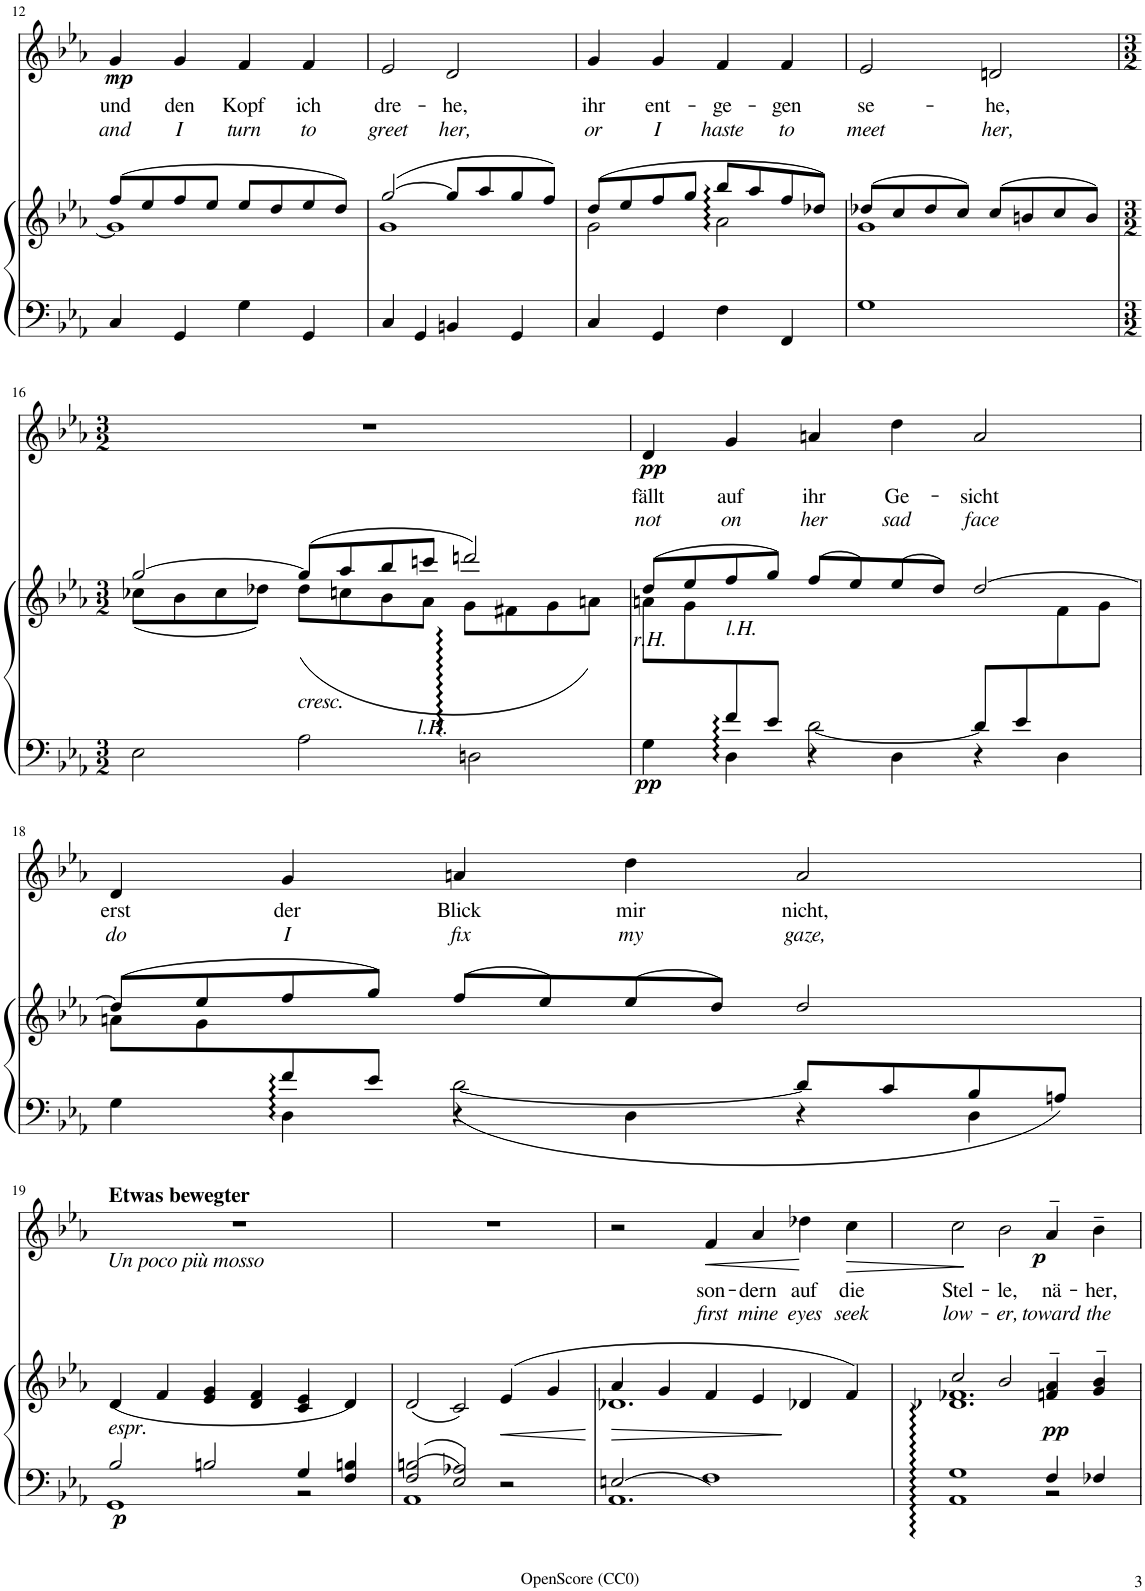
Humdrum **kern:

**kern	**kern	**dynam	**kern	**text	**text	**dynam
*part2	*part2	*part2	*part1	*part1	*part1	*part1
*staff3	*staff2	*staff2/3	*staff1	*staff1	*staff1	*staff1
*I"Piano	*	*	*I"Gesang Voice	*	*	*
*I'Pno	*	*	*	*	*	*
!!LO:PB:g=z
*clefF4	*clefG2	*	*clefG2	*	*	*
*k[b-e-a-]	*k[b-e-a-]	*	*k[b-e-a-]	*	*	*
*M4/4	*M4/4	*	*M4/4	*	*	*
=12	=12	=12	=12	=12	=12	=12
*	*^	*	*	*	*	*
!	!	!	!	!	!LO:LY:b	!LO:LY:b	!LO:DY:b
4C/	(8ff/L	1g]	.	4g/	und	and	mp
.	8ee-/	.	.	.	.	.	.
!	!	!	!	!	!LO:LY:b	!LO:LY:b	!
4GG/	8ff/	.	.	4g/	den	I	.
.	8ee-/J	.	.	.	.	.	.
!	!	!	!	!	!LO:LY:b	!LO:LY:b	!
4G\	8ee-/L	.	.	4f/	Kopf	turn	.
.	8dd/	.	.	.	.	.	.
!	!	!	!	!	!LO:LY:b	!LO:LY:b	!
4GG/	8ee-/	.	.	4f/	ich	to	.
.	8dd/J)	.	.	.	.	.	.
=13	=13	=13	=13	=13	=13	=13	=13
!	!	!	!	!	!LO:LY:b	!LO:LY:b	!
4C/	([2gg/	1g	.	2e-/	dre-	greet	.
4GG/	.	.	.	.	.	.	.
!	!	!	!	!	!LO:LY:b	!LO:LY:b	!
4BBn/	8gg/L]	.	.	2d/	-he,	her,	.
.	8aa-/	.	.	.	.	.	.
4GG/	8gg/	.	.	.	.	.	.
.	8ff/J)	.	.	.	.	.	.
=14	=14	=14	=14	=14	=14	=14	=14
!	!	!	!	!	!LO:LY:b	!LO:LY:b	!
4C/	(8dd/L	2g\	.	4g/	ihr	or	.
.	8ee-/	.	.	.	.	.	.
!	!	!	!	!	!LO:LY:b	!LO:LY:b	!
4GG/	8ff/	.	.	4g/	ent-	I	.
.	8gg/J	.	.	.	.	.	.
!	!	!	!	!	!LO:LY:b	!LO:LY:b	!
4F\	8bb-::/L	2a-\	.	4f/	-ge-	haste	.
.	8aa-/	.	.	.	.	.	.
!	!	!	!	!	!LO:LY:b	!LO:LY:b	!
4FF/	8ff/	.	.	4f/	-gen	to	.
.	8dd-X/J)	.	.	.	.	.	.
=15	=15	=15	=15	=15	=15	=15	=15
!	!	!	!	!	!LO:LY:b	!LO:LY:b	!
1G	(8dd-X/L	1g	.	2e-/	se-	meet	.
.	8cc/	.	.	.	.	.	.
.	8dd-/	.	.	.	.	.	.
.	8cc/J)	.	.	.	.	.	.
!	!	!	!	!	!LO:LY:b	!LO:LY:b	!
.	(8cc/L	.	.	2dn/	-he,	her,	.
.	8bn/	.	.	.	.	.	.
.	8cc/	.	.	.	.	.	.
.	8b/J)	.	.	.	.	.	.
!!LO:LB:g=z
=16	=16	=16	=16	=16	=16	=16	=16
*M3/2	*M3/2	*	*	*M3/2	*	*	*
2E-\	[2gg/	(8cc-X\L	.	1.r	.	.	.
.	.	8b-\	.	.	.	.	.
.	.	8cc-\	.	.	.	.	.
.	.	8dd-X\J)	.	.	.	.	.
!	!LO:TX:b:i:t=cresc.	!	!	!	!	!	!
2A-\	(8gg/L]	(8dd-\L	.	.	.	.	.
.	8aa-/	8ccn\	.	.	.	.	.
.	8bb-/	8b-\	.	.	.	.	.
.	8cccn/J	8a-\J	.	.	.	.	.
!	!LO:TX:b:i:t=l.H.	!	!	!	!	!	!
2Dn\	2dddn/)	8g::\L	.	.	.	.	.
.	.	8f#X\	.	.	.	.	.
.	.	8g\	.	.	.	.	.
.	.	8an\J)	.	.	.	.	.
=17	=17	=17	=17	=17	=17	=17	=17
*^	*	*	*	*	*	*	*
!	!	!LO:TX:b:i:t=r.H.	!	!	!	!	!	!
!	!	!	!	!LO:DY:b=2	!	!LO:LY:b	!LO:LY:b	!LO:DY:b
4ryy	4G\	(8dd/L	8an\L	pp	4d/	fällt	not	pp
.	.	8ee-/	8g\	.	.	.	.	.
!	!	!LO:TX:b:i:t=l.H.	!	!	!	!	!	!
!	!	!	!	!	!	!LO:LY:b	!LO:LY:b	!
8f::/	4D\	8ff/	1ryy	.	4g/	auf	on	.
8e-/J	.	8gg/J)	.	.	.	.	.	.
!	!	!	!	!	!	!LO:LY:b	!LO:LY:b	!
[2d\	4r	(8ff/L	.	.	4an/	ihr	her	.
.	.	8ee-/)	.	.	.	.	.	.
!	!	!	!	!	!	!LO:LY:b	!LO:LY:b	!
.	4D\	(8ee-/	.	.	4dd\	Ge-	sad	.
.	.	8dd/J)	.	.	.	.	.	.
!	!	!	!	!	!	!LO:LY:b	!LO:LY:b	!
8d/L]	4r	[2dd/	.	.	2a/	-sicht	face	.
8e-/	.	.	.	.	.	.	.	.
4ryy	4D\	.	8f\	.	.	.	.	.
.	.	.	8g\J	.	.	.	.	.
!!LO:LB:g=z
=18	=18	=18	=18	=18	=18	=18	=18	=18
!	!	!	!	!	!	!LO:LY:b	!LO:LY:b	!
4ryy	4G\	(8dd/L]	8an\L	.	4d/	erst	do	.
.	.	8ee-/	8g\	.	.	.	.	.
!	!	!	!	!	!	!LO:LY:b	!LO:LY:b	!
8f::/	4D\	8ff/	1ryy	.	4g/	der	I	.
8e-/J	.	8gg/J)	.	.	.	.	.	.
!	!	!	!	!	!	!LO:LY:b	!LO:LY:b	!
[2d\	4r	(8ff/L	.	.	4an/	Blick	fix	.
.	.	8ee-/)	.	.	.	.	.	.
!	!	!	!	!	!	!LO:LY:b	!LO:LY:b	!
.	4D\	(8ee-/	.	.	4dd\	mir	my	.
.	.	8dd/J)	.	.	.	.	.	.
!	!	!	!	!	!	!LO:LY:b	!LO:LY:b	!
8d/L]	4r	2dd/	.	.	2a/	nicht,	gaze,	.
8c/	.	.	.	.	.	.	.	.
8B-/	4D\	.	4ryy	.	.	.	.	.
8An/J	.	.	.	.	.	.	.	.
*	*	*v	*v	*	*	*	*	*
!!LO:LB:g=z
=19	=19	=19	=19	=19	=19	=19	=19
!	!	!	!	!LO:TX:a:B:t=Etwas bewegter	!	!	!
!	!	!	!	!LO:TX:b:i:t=Un poco più mosso	!	!	!
!	!	!LO:TX:b:i:t=espr.	!	!	!	!	!
!	!	!	!LO:DY:b=2	!	!	!	!
2B-/	1GG	(4d/	p	1.r	.	.	.
.	.	4f/	.	.	.	.	.
2Bn/	.	4e-/ 4g/	.	.	.	.	.
.	.	4d/ 4f/	.	.	.	.	.
4G/	2r	4c/ 4e-/	.	.	.	.	.
4F/ 4Bn/	.	4d/)	.	.	.	.	.
=20	=20	=20	=20	=20	=20	=20	=20
2F/ 2Bn/	1AA-	(2d/	.	1.r	.	.	.
2E-/ 2A-X/	.	2c/)	.	.	.	.	.
!	!	!	!LO:HP:b	!	!	!	!
2r	2ryy	(4e-/	<	.	.	.	.
.	.	4g/	.	.	.	.	.
*v	*v	*	*	*	*	*	*
.	.	[	.	.	.	.
=21	=21	=21	=21	=21	=21	=21
*^	*	*	*	*	*	*
!	!	!	!LO:HP:b	!	!	!	!
*	*	*^	*	*	*	*	*
2En/	1.AA-	4a-/	1.d-X	>	2r	.	.	.
.	.	4g/	.	.	.	.	.	.
!	!	!	!	!	!	!LO:LY:b	!LO:LY:b	!LO:HP:b
1F	.	4f/	.	.	4f/	son-	first	<
!	!	!	!	!	!	!LO:LY:b	!LO:LY:b	!
.	.	4e-/	.	.	4a-/	-dern	mine	.
!	!	!	!	!	!	!LO:LY:b	!LO:LY:b	!
.	.	4d-X/	.	]	4dd-X\	auf	eyes	[
!	!	!	!	!	!	!LO:LY:b	!LO:LY:b	!LO:HP:b
.	.	4f/)	.	.	4cc\	die	seek	>
=22	=22	=22	=22	=22	=22	=22	=22	=22
!	!	!	!	!	!	!LO:LY:b	!LO:LY:b	!
1G	1AA-::	2cc/	1.d-X 1.f-X	.	2cc\	Stel-	low-	.
!	!	!	!	!	!	!LO:LY:b	!LO:LY:b	!
.	.	2b-/	.	.	2b-\	-le,	-er,	]
!	!	!	!	!LO:DY:b	!	!LO:LY:b	!LO:LY:b	!LO:DY:b
4F/	2r	4fn/~> 4a-/~>	.	pp	4a-~>/	nä-	toward	p
!	!	!	!	!	!	!LO:LY:b	!LO:LY:b	!
4F-X/	.	4g/~> 4b-/~>	.	.	4b-~\	-her,	the	.
*v	*v	*	*	*	*	*	*	*
*	*v	*v	*	*	*	*	*
=	=	=	=	=	=	=
*-	*-	*-	*-	*-	*-	*-
